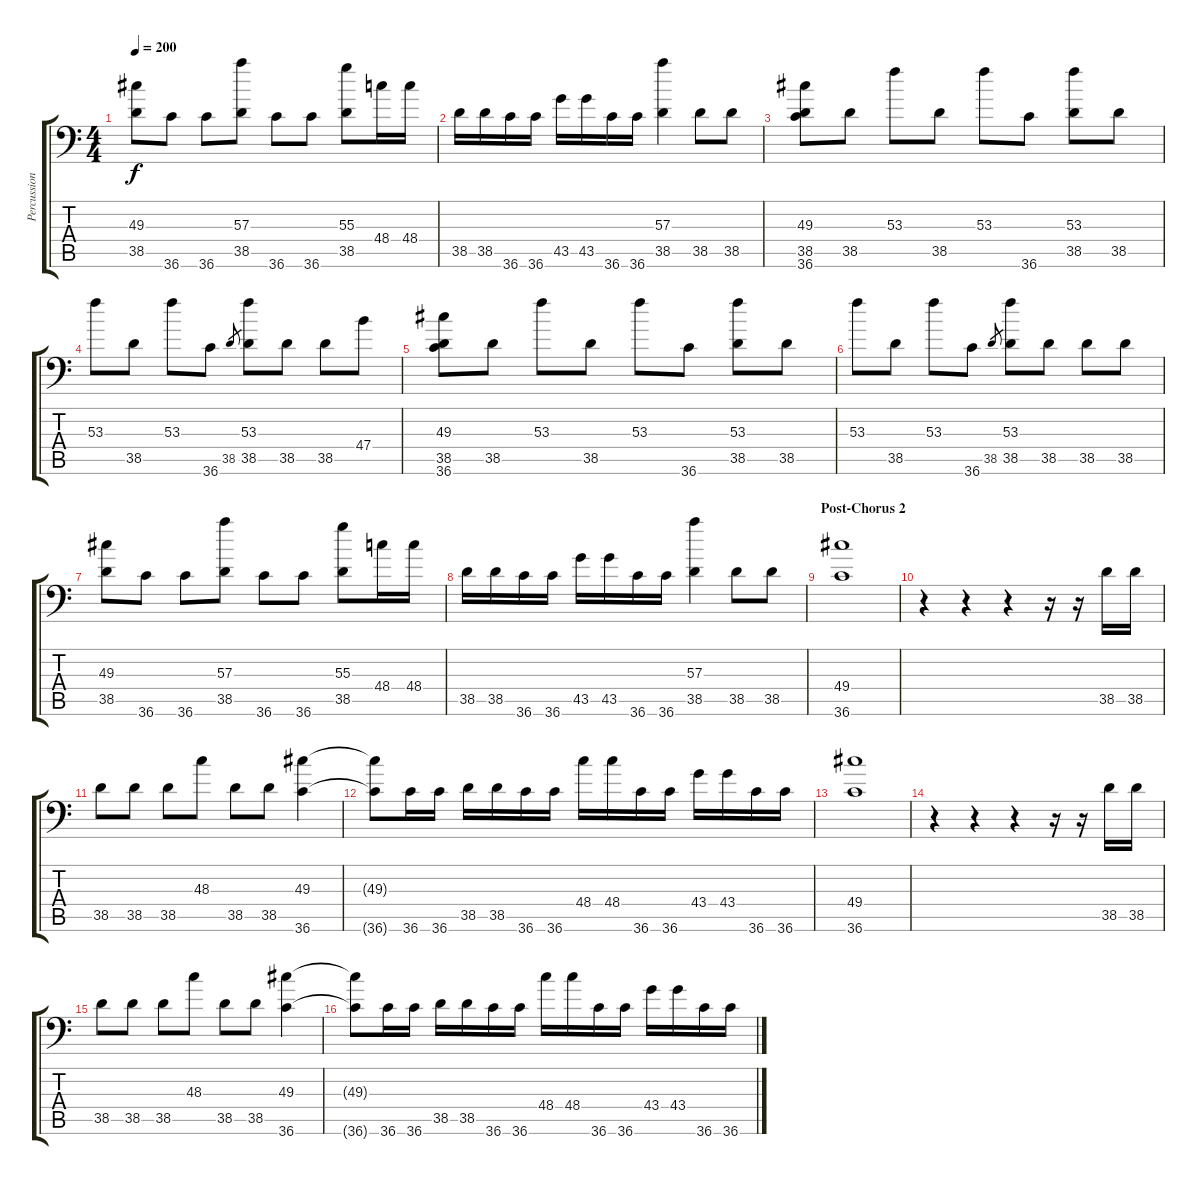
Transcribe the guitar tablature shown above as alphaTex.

\track ("Percussion" "Percussion") {instrument acousticgrandpiano}
\staff {score tabs}
\tuning (C-1 C-1 C-1 C-1 C-1 C-1) {hide}
\ts (4 4)
\tempo 200
\clef f4
\ks c
(49.3 38.5).8{dy f} 36.6.8 36.6.8 (57.3 38.5).8 36.6.8 36.6.8 (55.3 38.5).8 48.4.16 48.4.16 |
38.5.16 38.5.16 36.6.16 36.6.16 43.5.16 43.5.16 36.6.16 36.6.16 (57.3 38.5).4 38.5.8 38.5.8 |
(49.3 38.5 36.6).8 38.5.8 53.3.8 38.5.8 53.3.8 36.6.8 (53.3 38.5).8 38.5.8 |
53.3.8 38.5.8 53.3.8 36.6.8 38.5.8{gr} (53.3 38.5).8 38.5.8 38.5.8 47.4.8 |
(49.3 38.5 36.6).8 38.5.8 53.3.8 38.5.8 53.3.8 36.6.8 (53.3 38.5).8 38.5.8 |
53.3.8 38.5.8 53.3.8 36.6.8 38.5.8{gr} (53.3 38.5).8 38.5.8 38.5.8 38.5.8 |
(49.3 38.5).8 36.6.8 36.6.8 (57.3 38.5).8 36.6.8 36.6.8 (55.3 38.5).8 48.4.16 48.4.16 |
38.5.16 38.5.16 36.6.16 36.6.16 43.5.16 43.5.16 36.6.16 36.6.16 (57.3 38.5).4 38.5.8 38.5.8 |
\section ("" "Post-Chorus 2")
(49.4 36.6).1 |
r.4 r.4 r.4 r.16 r.16 38.5.16 38.5.16 |
38.5.8 38.5.8 38.5.8 48.3.8 38.5.8 38.5.8 (49.3 36.6).4 |
(49.3{t} 36.6{t}).8 36.6.16 36.6.16 38.5.16 38.5.16 36.6.16 36.6.16 48.4.16 48.4.16 36.6.16 36.6.16 43.4.16 43.4.16 36.6.16 36.6.16 |
(49.4 36.6).1 |
r.4 r.4 r.4 r.16 r.16 38.5.16 38.5.16 |
38.5.8 38.5.8 38.5.8 48.3.8 38.5.8 38.5.8 (49.3 36.6).4 |
(49.3{t} 36.6{t}).8 36.6.16 36.6.16 38.5.16 38.5.16 36.6.16 36.6.16 48.4.16 48.4.16 36.6.16 36.6.16 43.4.16 43.4.16 36.6.16 36.6.16
